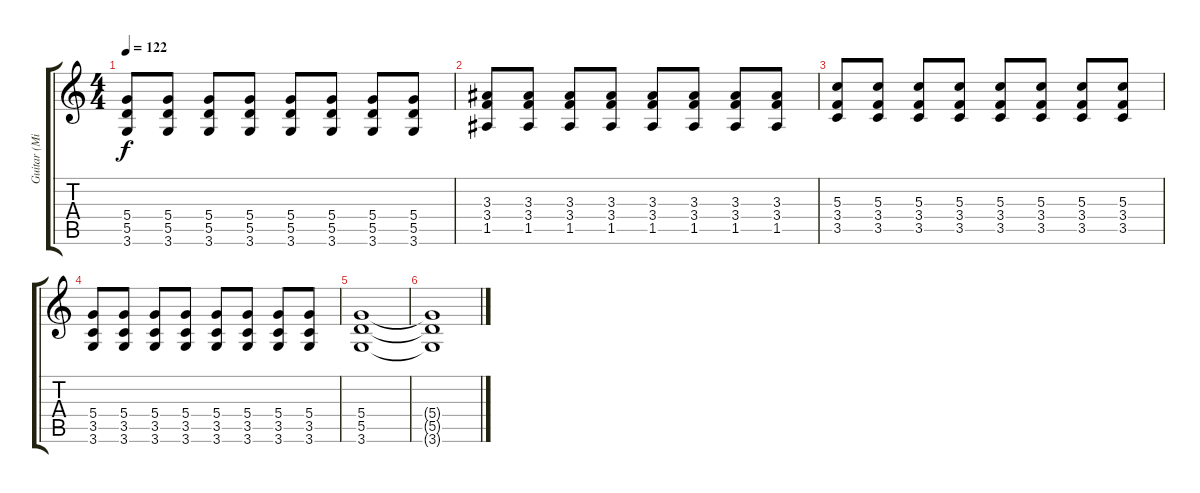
\track ("Guitar (Mike Shinoda)" "Guitar (Mi") {instrument overdrivenguitar}
\staff {score tabs}
\tuning (E4 B3 G3 D3 A2 E2) {hide}
\ts (4 4)
\tempo 122
\clef g2
\ks c
(5.4 5.5 3.6).8{dy f} (5.4 5.5 3.6).8 (5.4 5.5 3.6).8 (5.4 5.5 3.6).8 (5.4 5.5 3.6).8 (5.4 5.5 3.6).8 (5.4 5.5 3.6).8 (5.4 5.5 3.6).8 |
(3.3 3.4 1.5).8 (3.3 3.4 1.5).8 (3.3 3.4 1.5).8 (3.3 3.4 1.5).8 (3.3 3.4 1.5).8 (3.3 3.4 1.5).8 (3.3 3.4 1.5).8 (3.3 3.4 1.5).8 |
(5.3 3.4 3.5).8 (5.3 3.4 3.5).8 (5.3 3.4 3.5).8 (5.3 3.4 3.5).8 (5.3 3.4 3.5).8 (5.3 3.4 3.5).8 (5.3 3.4 3.5).8 (5.3 3.4 3.5).8 |
(5.4 3.5 3.6).8 (5.4 3.5 3.6).8 (5.4 3.5 3.6).8 (5.4 3.5 3.6).8 (5.4 3.5 3.6).8 (5.4 3.5 3.6).8 (5.4 3.5 3.6).8 (5.4 3.5 3.6).8 |
(5.4 5.5 3.6).1 |
(5.4{t} 5.5{t} 3.6{t}).1
